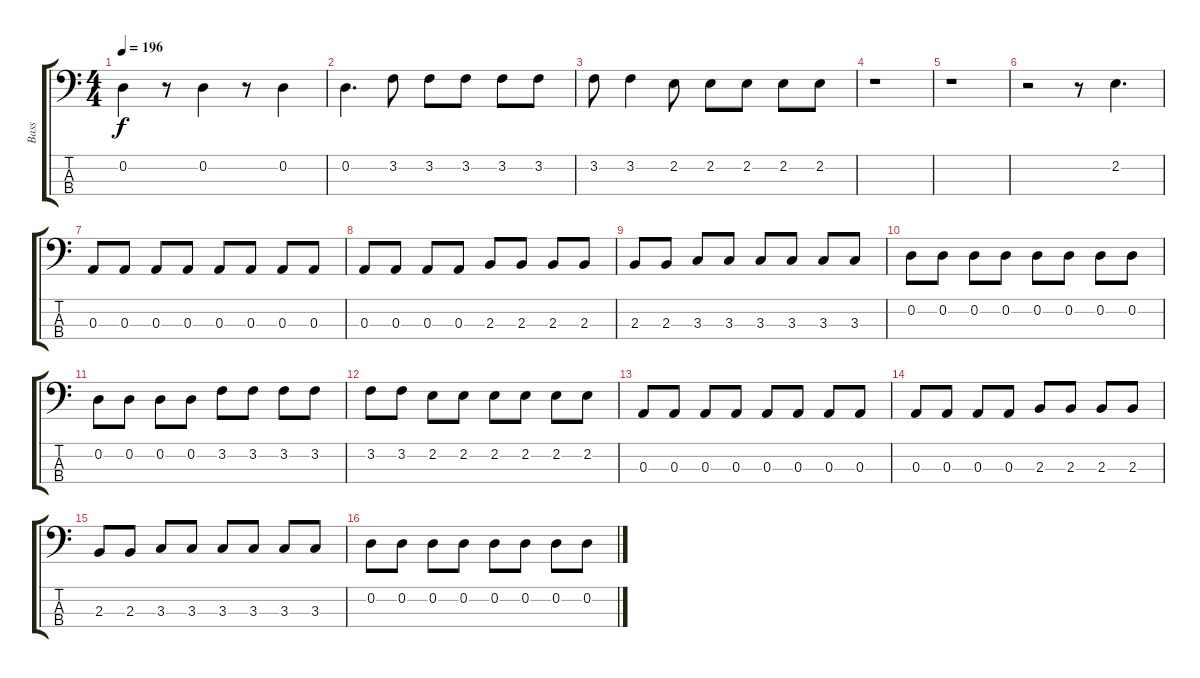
\track ("Bass" "Bass") {instrument synthbass2}
\staff {score tabs}
\tuning (G2 D2 A1 E1) {hide}
\ts (4 4)
\tempo 196
\clef f4
\ks c
0.2.4{dy f} r.8 0.2.4 r.8 0.2.4 |
0.2.4{d} 3.2.8 3.2.8 3.2.8 3.2.8 3.2.8 |
3.2.8 3.2.4 2.2.8 2.2.8 2.2.8 2.2.8 2.2.8 |
r.1 |
r.1 |
r.2 r.8 2.2.4{d} |
0.3.8 0.3.8 0.3.8 0.3.8 0.3.8 0.3.8 0.3.8 0.3.8 |
0.3.8 0.3.8 0.3.8 0.3.8 2.3.8 2.3.8 2.3.8 2.3.8 |
2.3.8 2.3.8 3.3.8 3.3.8 3.3.8 3.3.8 3.3.8 3.3.8 |
0.2.8 0.2.8 0.2.8 0.2.8 0.2.8 0.2.8 0.2.8 0.2.8 |
0.2.8 0.2.8 0.2.8 0.2.8 3.2.8 3.2.8 3.2.8 3.2.8 |
3.2.8 3.2.8 2.2.8 2.2.8 2.2.8 2.2.8 2.2.8 2.2.8 |
0.3.8 0.3.8 0.3.8 0.3.8 0.3.8 0.3.8 0.3.8 0.3.8 |
0.3.8 0.3.8 0.3.8 0.3.8 2.3.8 2.3.8 2.3.8 2.3.8 |
2.3.8 2.3.8 3.3.8 3.3.8 3.3.8 3.3.8 3.3.8 3.3.8 |
0.2.8 0.2.8 0.2.8 0.2.8 0.2.8 0.2.8 0.2.8 0.2.8
